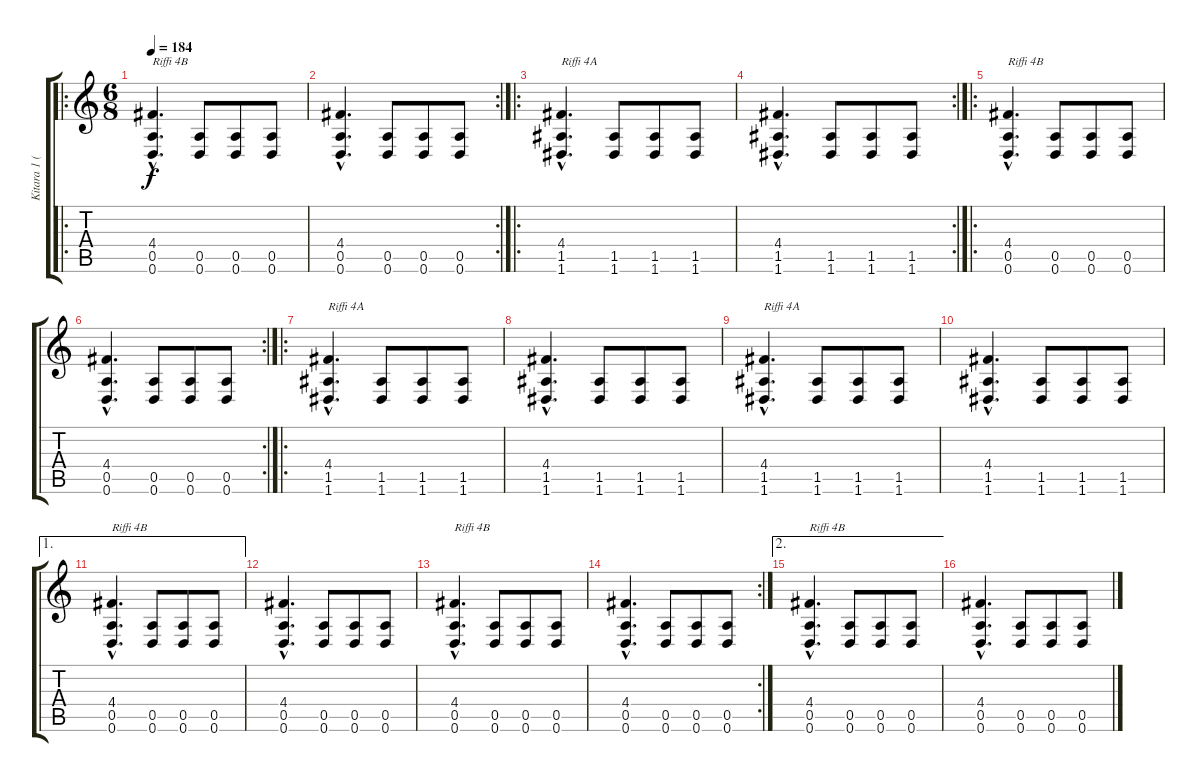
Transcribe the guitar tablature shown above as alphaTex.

\track ("Kitara 1 (Kuisma)" "Kitara 1 (") {instrument distortionguitar}
\staff {score tabs}
\tuning (E4 B3 G3 D3 A2 D2) {hide}
\ro
\ts (6 8)
\tempo 184
\clef g2
\ks c
(4.4{hac} 0.5{hac} 0.6{hac}).4{d txt "Riffi 4B" dy f} (0.5 0.6).8 (0.5 0.6).8 (0.5 0.6).8 |
\rc 2
(4.4{hac} 0.5{hac} 0.6{hac}).4{d} (0.5 0.6).8 (0.5 0.6).8 (0.5 0.6).8 |
\ro
(4.4{hac} 1.5{hac} 1.6{hac}).4{d txt "Riffi 4A"} (1.5 1.6).8 (1.5 1.6).8 (1.5 1.6).8 |
\rc 2
(4.4{hac} 1.5{hac} 1.6{hac}).4{d} (1.5 1.6).8 (1.5 1.6).8 (1.5 1.6).8 |
\ro
(4.4{hac} 0.5{hac} 0.6{hac}).4{d txt "Riffi 4B"} (0.5 0.6).8 (0.5 0.6).8 (0.5 0.6).8 |
\rc 2
(4.4{hac} 0.5{hac} 0.6{hac}).4{d} (0.5 0.6).8 (0.5 0.6).8 (0.5 0.6).8 |
\ro
(4.4{hac} 1.5{hac} 1.6{hac}).4{d txt "Riffi 4A"} (1.5 1.6).8 (1.5 1.6).8 (1.5 1.6).8 |
(4.4{hac} 1.5{hac} 1.6{hac}).4{d} (1.5 1.6).8 (1.5 1.6).8 (1.5 1.6).8 |
(4.4{hac} 1.5{hac} 1.6{hac}).4{d txt "Riffi 4A"} (1.5 1.6).8 (1.5 1.6).8 (1.5 1.6).8 |
(4.4{hac} 1.5{hac} 1.6{hac}).4{d} (1.5 1.6).8 (1.5 1.6).8 (1.5 1.6).8 |
\ae 1
(4.4{hac} 0.5{hac} 0.6{hac}).4{d txt "Riffi 4B"} (0.5 0.6).8 (0.5 0.6).8 (0.5 0.6).8 |
(4.4{hac} 0.5{hac} 0.6{hac}).4{d} (0.5 0.6).8 (0.5 0.6).8 (0.5 0.6).8 |
(4.4{hac} 0.5{hac} 0.6{hac}).4{d txt "Riffi 4B"} (0.5 0.6).8 (0.5 0.6).8 (0.5 0.6).8 |
\rc 2
(4.4{hac} 0.5{hac} 0.6{hac}).4{d} (0.5 0.6).8 (0.5 0.6).8 (0.5 0.6).8 |
\ae 2
(4.4{hac} 0.5{hac} 0.6{hac}).4{d txt "Riffi 4B"} (0.5 0.6).8 (0.5 0.6).8 (0.5 0.6).8 |
(4.4{hac} 0.5{hac} 0.6{hac}).4{d} (0.5 0.6).8 (0.5 0.6).8 (0.5 0.6).8
